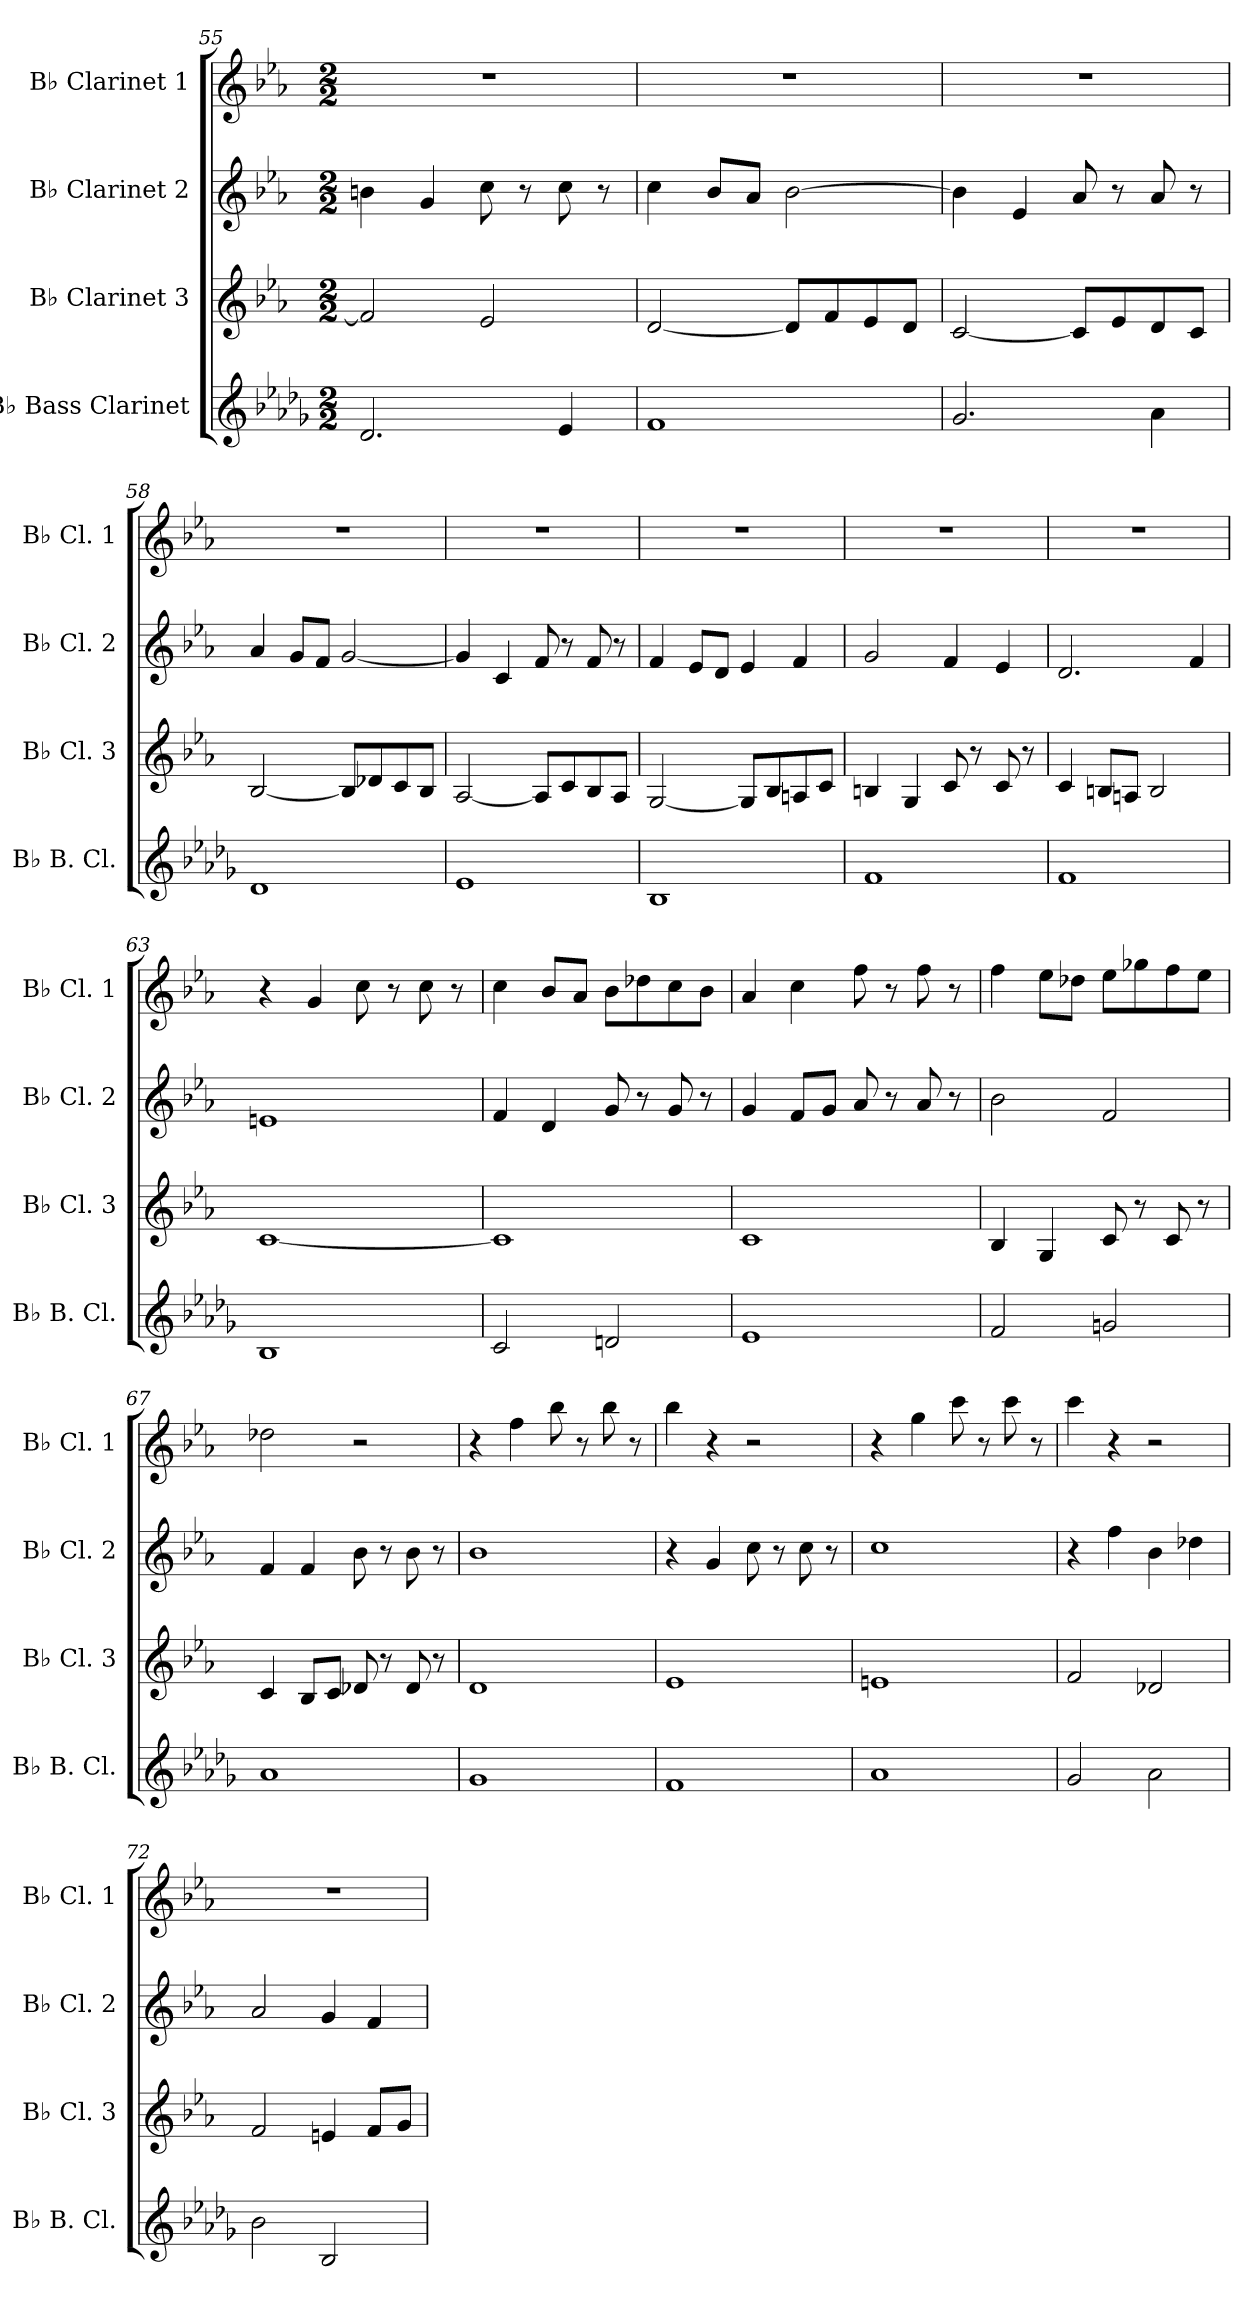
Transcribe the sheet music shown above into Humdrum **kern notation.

**kern	**kern	**kern	**kern
*part4	*part3	*part2	*part1
*staff4	*staff3	*staff2	*staff1
*I"B♭ Bass Clarinet	*I"B♭ Clarinet 3	*I"B♭ Clarinet 2	*I"B♭ Clarinet 1
*I'B♭ B. Cl.	*I'B♭ Cl. 3	*I'B♭ Cl. 2	*I'B♭ Cl. 1
*clefG2	*clefG2	*clefG2	*clefG2
*ITrd8c14	*ITrd1c2	*ITrd1c2	*ITrd1c2
*k[b-e-a-d-g-]	*k[b-e-a-d-g-]	*k[b-e-a-d-g-]	*k[b-e-a-d-g-]
*M2/2	*M2/2	*M2/2	*M2/2
=55	=55	=55	=55
2.D-/	2e-/]	4an\	1r
.	.	4f/	.
.	2d-/	8b-\	.
.	.	8r	.
4E-/	.	8b-\	.
.	.	8r	.
=56	=56	=56	=56
1F	[2c/	4b-\	1r
.	.	8a-/L	.
.	.	8g-/J	.
.	8c/L]	[2a-\	.
.	8e-/	.	.
.	8d-/	.	.
.	8c/J	.	.
=57	=57	=57	=57
2.G-/	[2B-/	4a-\]	1r
.	.	4d-/	.
.	8B-/L]	8g-/	.
.	8d-/	8r	.
4A-\	8c/	8g-/	.
.	8B-/J	8r	.
=58	=58	=58	=58
1D-	[2A-/	4g-/	1r
.	.	8f/L	.
.	.	8e-/J	.
.	8A-/L]	[2f/	.
.	8c-X/	.	.
.	8B-/	.	.
.	8A-/J	.	.
=59	=59	=59	=59
1E-	[2G-/	4f/]	1r
.	.	4B-/	.
.	8G-/L]	8e-/	.
.	8B-/	8r	.
.	8A-/	8e-/	.
.	8G-/J	8r	.
=60	=60	=60	=60
1BB-	[2F/	4e-/	1r
.	.	8d-/L	.
.	.	8c/J	.
.	8F/L]	4d-/	.
.	8A-/	.	.
.	8Gn/	4e-/	.
.	8B-/J	.	.
=61	=61	=61	=61
1F	4An/	2f/	1r
.	4F/	.	.
.	8B-/	4e-/	.
.	8r	.	.
.	8B-/	4d-/	.
.	8r	.	.
=62	=62	=62	=62
1F	4B-/	2.c/	1r
.	8An/L	.	.
.	8Gn/J	.	.
.	2A/	.	.
.	.	4e-/	.
=63	=63	=63	=63
1BB-	[1B-	1dn	4r
.	.	.	4f/
.	.	.	8b-\
.	.	.	8r
.	.	.	8b-\
.	.	.	8r
=64	=64	=64	=64
2C/	1B-]	4e-/	4b-\
.	.	4c/	8a-/L
.	.	.	8g-/J
2Dn/	.	8f/	8a-\L
.	.	8r	8cc-X\
.	.	8f/	8b-\
.	.	8r	8a-\J
=65	=65	=65	=65
1E-	1B-	4f/	4g-/
.	.	8e-/L	4b-\
.	.	8f/J	.
.	.	8g-/	8ee-\
.	.	8r	8r
.	.	8g-/	8ee-\
.	.	8r	8r
=66	=66	=66	=66
2F/	4A-/	2a-\	4ee-\
.	4F/	.	8dd-\L
.	.	.	8cc-X\J
2Gn/	8B-/	2e-/	8dd-\L
.	8r	.	8ff-X\
.	8B-/	.	8ee-\
.	8r	.	8dd-\J
=67	=67	=67	=67
1A-	4B-/	4e-/	2cc-X\
.	8A-/L	4e-/	.
.	8B-/J	.	.
.	8c-X/	8a-\	2r
.	8r	8r	.
.	8c-/	8a-\	.
.	8r	8r	.
=68	=68	=68	=68
1G-	1c	1a-	4r
.	.	.	4ee-\
.	.	.	8aa-\
.	.	.	8r
.	.	.	8aa-\
.	.	.	8r
=69	=69	=69	=69
1F	1d-	4r	4aa-\
.	.	4f/	4r
.	.	8b-\	2r
.	.	8r	.
.	.	8b-\	.
.	.	8r	.
=70	=70	=70	=70
1A-	1dn	1b-	4r
.	.	.	4ff\
.	.	.	8bb-\
.	.	.	8r
.	.	.	8bb-\
.	.	.	8r
=71	=71	=71	=71
2G-/	2e-/	4r	4bb-\
.	.	4ee-\	4r
2A-\	2c-X/	4a-\	2r
.	.	4cc-X\	.
=72	=72	=72	=72
2B-\	2e-/	2g-/	1r
2BB-/	4dn/	4f/	.
.	8e-/L	4e-/	.
.	8f/J	.	.
=	=	=	=
*-	*-	*-	*-
